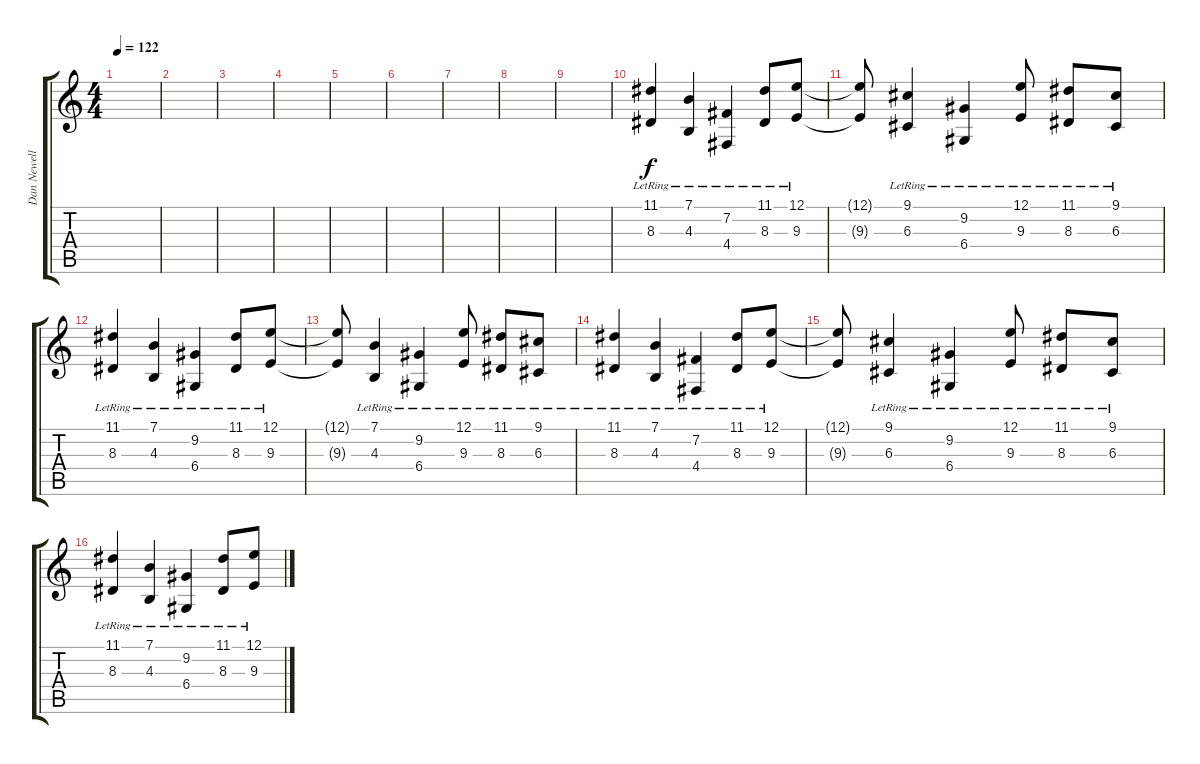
\track ("Dan Newell" "Dan Newell") {instrument acousticgrandpiano}
\staff {score tabs}
\tuning (E4 B3 G3 D3 A2 E2) {hide}
\ts (4 4)
\tempo 122
\clef g2
\ks c
|
|
|
|
|
|
|
|
|
(11.1{lr} 8.3{lr}).4 (7.1{lr} 4.3{lr}).4 (7.2{lr} 4.4{lr}).4 (11.1{lr} 8.3{lr}).8 (12.1{lr} 9.3{lr}).8 |
(12.1{t} 9.3{t}).8 (9.1{lr} 6.3{lr}).4 (9.2{lr} 6.4{lr}).4 (12.1{lr} 9.3{lr}).8 (11.1{lr} 8.3{lr}).8 (9.1{lr} 6.3{lr}).8 |
(11.1{lr} 8.3{lr}).4 (7.1{lr} 4.3{lr}).4 (9.2{lr} 6.4{lr}).4 (11.1{lr} 8.3{lr}).8 (12.1{lr} 9.3{lr}).8 |
(12.1{t} 9.3{t}).8 (7.1{lr} 4.3{lr}).4 (9.2{lr} 6.4{lr}).4 (12.1{lr} 9.3{lr}).8 (11.1{lr} 8.3{lr}).8 (9.1{lr} 6.3{lr}).8 |
(11.1{lr} 8.3{lr}).4 (7.1{lr} 4.3{lr}).4 (7.2{lr} 4.4{lr}).4 (11.1{lr} 8.3{lr}).8 (12.1{lr} 9.3{lr}).8 |
(12.1{t} 9.3{t}).8 (9.1{lr} 6.3{lr}).4 (9.2{lr} 6.4{lr}).4 (12.1{lr} 9.3{lr}).8 (11.1{lr} 8.3{lr}).8 (9.1{lr} 6.3{lr}).8 |
(11.1{lr} 8.3{lr}).4 (7.1{lr} 4.3{lr}).4 (9.2{lr} 6.4{lr}).4 (11.1{lr} 8.3{lr}).8 (12.1{lr} 9.3{lr}).8
